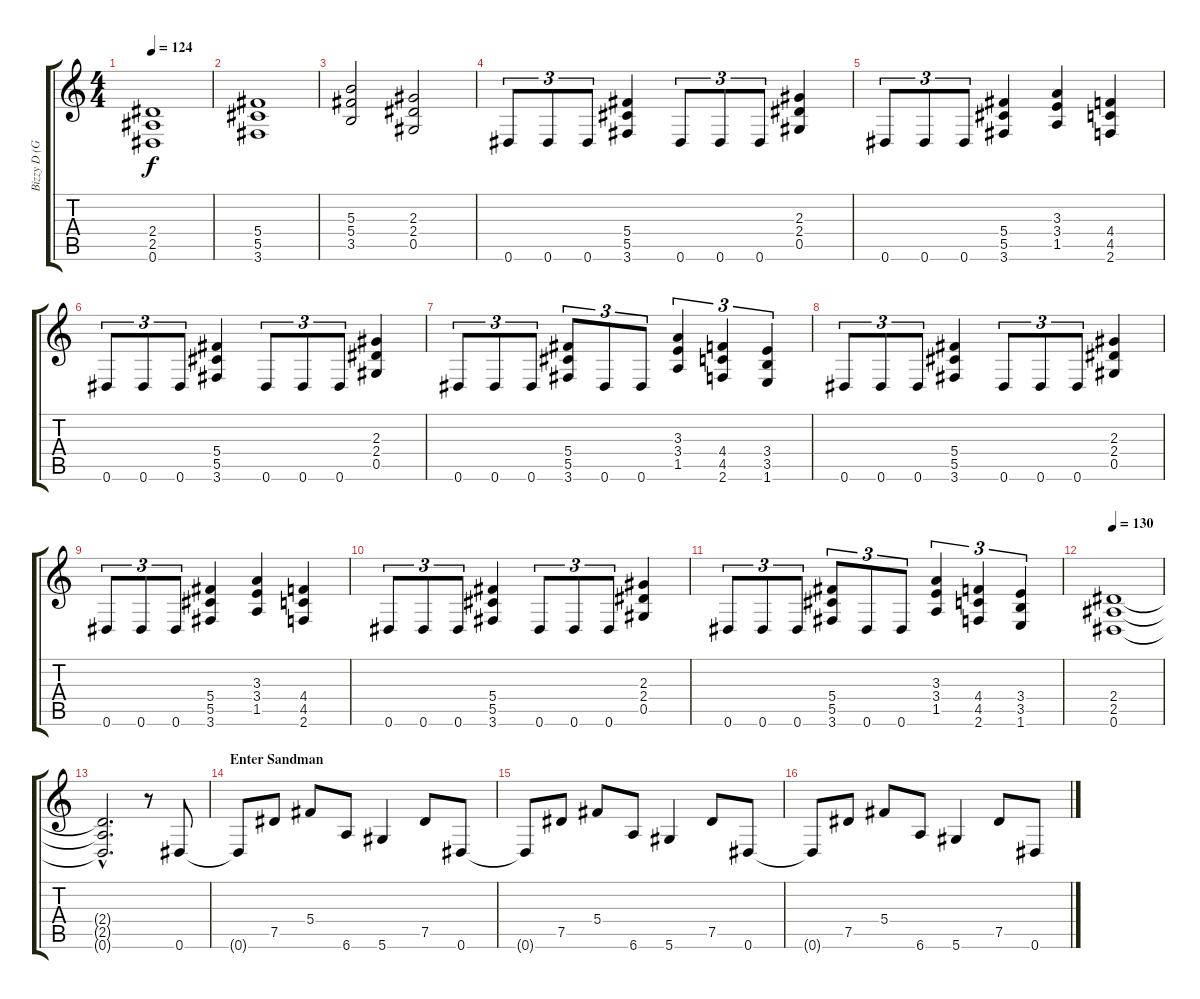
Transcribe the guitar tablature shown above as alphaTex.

\track ("Bizzy D (Guitar)" "Bizzy D (G") {instrument distortionguitar}
\staff {score tabs}
\tuning (Eb4 Bb3 Gb3 Db3 Ab2 Eb2) {hide}
\ts (4 4)
\tempo 124
\clef g2
\ks c
(2.4{t} 2.5{t} 0.6{t}).1{dy f} |
(5.4 5.5 3.6).1 |
(5.3 5.4 3.5).2 (2.3 2.4 0.5).2 |
0.6.8{tu (3 2)} 0.6.8{tu (3 2)} 0.6.8{tu (3 2)} (5.4 5.5 3.6).4 0.6.8{tu (3 2)} 0.6.8{tu (3 2)} 0.6.8{tu (3 2)} (2.3 2.4 0.5).4 |
0.6.8{tu (3 2)} 0.6.8{tu (3 2)} 0.6.8{tu (3 2)} (5.4 5.5 3.6).4 (3.3 3.4 1.5).4 (4.4 4.5 2.6).4 |
0.6.8{tu (3 2)} 0.6.8{tu (3 2)} 0.6.8{tu (3 2)} (5.4 5.5 3.6).4 0.6.8{tu (3 2)} 0.6.8{tu (3 2)} 0.6.8{tu (3 2)} (2.3 2.4 0.5).4 |
0.6.8{tu (3 2)} 0.6.8{tu (3 2)} 0.6.8{tu (3 2)} (5.4 5.5 3.6).8{tu (3 2)} 0.6.8{tu (3 2)} 0.6.8{tu (3 2)} (3.3 3.4 1.5).4{tu (3 2)} (4.4 4.5 2.6).4{tu (3 2)} (3.4 3.5 1.6).4{tu (3 2)} |
0.6.8{tu (3 2)} 0.6.8{tu (3 2)} 0.6.8{tu (3 2)} (5.4 5.5 3.6).4 0.6.8{tu (3 2)} 0.6.8{tu (3 2)} 0.6.8{tu (3 2)} (2.3 2.4 0.5).4 |
0.6.8{tu (3 2)} 0.6.8{tu (3 2)} 0.6.8{tu (3 2)} (5.4 5.5 3.6).4 (3.3 3.4 1.5).4 (4.4 4.5 2.6).4 |
0.6.8{tu (3 2)} 0.6.8{tu (3 2)} 0.6.8{tu (3 2)} (5.4 5.5 3.6).4 0.6.8{tu (3 2)} 0.6.8{tu (3 2)} 0.6.8{tu (3 2)} (2.3 2.4 0.5).4 |
0.6.8{tu (3 2)} 0.6.8{tu (3 2)} 0.6.8{tu (3 2)} (5.4 5.5 3.6).8{tu (3 2)} 0.6.8{tu (3 2)} 0.6.8{tu (3 2)} (3.3 3.4 1.5).4{tu (3 2)} (4.4 4.5 2.6).4{tu (3 2)} (3.4 3.5 1.6).4{tu (3 2)} |
\tempo 130
(2.4 2.5 0.6).1{volume 6} |
(2.4{hac t} 2.5{hac t} 0.6{hac t}).2{d} r.8 0.6.8{volume 12 instrument electricguitarclean} |
\section ("" "Enter Sandman")
0.6{t}.8 7.5.8 5.4.8 6.6.8 5.6.4 7.5.8 0.6.8 |
0.6{t}.8 7.5.8 5.4.8 6.6.8 5.6.4 7.5.8 0.6.8 |
0.6{t}.8 7.5.8 5.4.8 6.6.8 5.6.4 7.5.8 0.6.8
